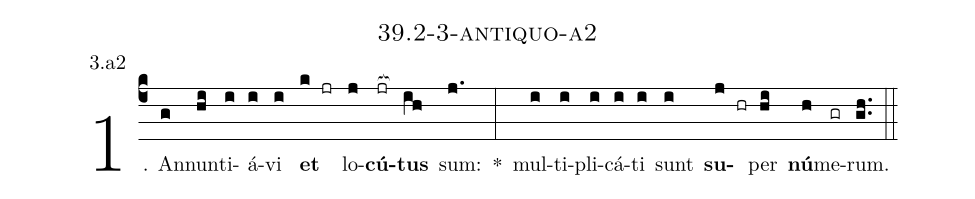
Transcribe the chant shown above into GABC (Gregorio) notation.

name: 39.2-3-antiquo-a2;
annotation: 3.a2;
%%
(c4)1. An(g)nun(hi)ti(i)á(i)vi(i) <b>et</b>(k jr) lo(j)<b>cú</b>(jr[ocb:1{])<b>tus</b>(ih[ocb:0}]) sum:(j.) *(:) mul(i)ti(i)pli(i)cá(i)ti(i) sunt(i) <b>su</b>(j hr)per(hi) <b>nú</b>(h)me(gr)rum.(gh..) (::)


%E(i) u(i) o(j) u(hi) a(h) e.(gh..) (::)
